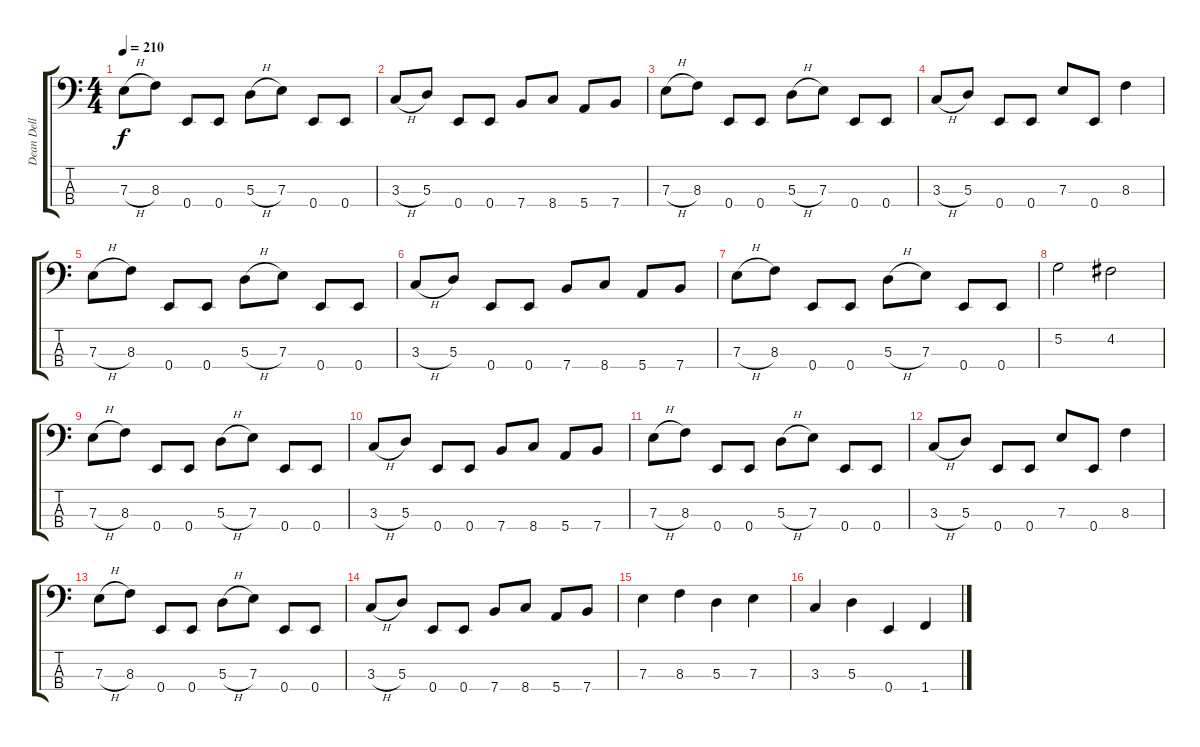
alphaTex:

\track ("Dean Dell" "Dean Dell") {instrument electricbasspick}
\staff {score tabs}
\tuning (G2 D2 A1 E1) {hide}
\ts (4 4)
\tempo 210
\clef f4
\ks c
7.3{h}.8{dy f} 8.3.8 0.4.8 0.4.8 5.3{h}.8 7.3.8 0.4.8 0.4.8 |
3.3{h}.8 5.3.8 0.4.8 0.4.8 7.4.8 8.4.8 5.4.8 7.4.8 |
7.3{h}.8 8.3.8 0.4.8 0.4.8 5.3{h}.8 7.3.8 0.4.8 0.4.8 |
3.3{h}.8 5.3.8 0.4.8 0.4.8 7.3.8 0.4.8 8.3.4 |
7.3{h}.8 8.3.8 0.4.8 0.4.8 5.3{h}.8 7.3.8 0.4.8 0.4.8 |
3.3{h}.8 5.3.8 0.4.8 0.4.8 7.4.8 8.4.8 5.4.8 7.4.8 |
7.3{h}.8 8.3.8 0.4.8 0.4.8 5.3{h}.8 7.3.8 0.4.8 0.4.8 |
5.2.2 4.2.2 |
7.3{h}.8 8.3.8 0.4.8 0.4.8 5.3{h}.8 7.3.8 0.4.8 0.4.8 |
3.3{h}.8 5.3.8 0.4.8 0.4.8 7.4.8 8.4.8 5.4.8 7.4.8 |
7.3{h}.8 8.3.8 0.4.8 0.4.8 5.3{h}.8 7.3.8 0.4.8 0.4.8 |
3.3{h}.8 5.3.8 0.4.8 0.4.8 7.3.8 0.4.8 8.3.4 |
7.3{h}.8 8.3.8 0.4.8 0.4.8 5.3{h}.8 7.3.8 0.4.8 0.4.8 |
3.3{h}.8 5.3.8 0.4.8 0.4.8 7.4.8 8.4.8 5.4.8 7.4.8 |
7.3.4 8.3.4 5.3.4 7.3.4 |
3.3.4 5.3.4 0.4.4 1.4.4
